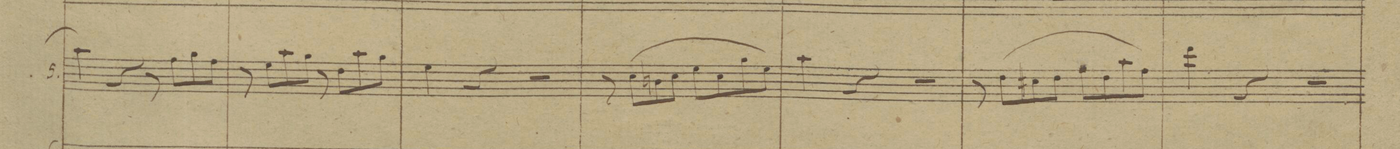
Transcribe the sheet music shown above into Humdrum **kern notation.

**kern	**dynam
*I""Violini	*
*clefG2	*
*k[b-]	*
*met(c|)	*
*M2/2	*
4aa\)	.
4r	.
8r	.
8ff\L	.
8gg\	.
8ff\J	.
=43	=43
8r	.
8ee\L	.
8aa\	.
8gg\J	.
8r	.
8dd\L	.
8aa\	.
8gg\J	.
=44	=44
4ee\	.
4r	.
2r	.
=45	=45
8r	.
(8cc\L	.
8bn\	.
8cc\J	.
8ee\L	.
8cc\	.
8gg\	.
8ee\J)	.
=46	=46
4aa\	.
4r	.
2r	.
=47	=47
8r	.
(8dd\L	.
8cc#X\	.
8dd\J	.
8ff\L	.
8dd\	.
8aa\	.
8ff\J)	.
=48	=48
4ddd\	.
4r	.
2r	.
=49	=49
*-	*-
